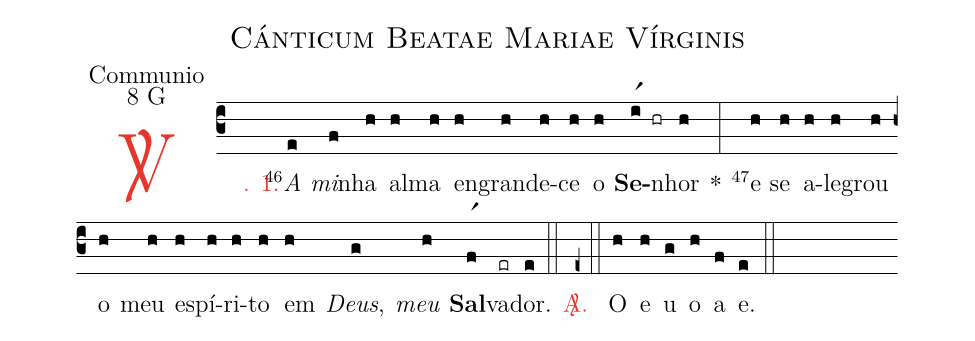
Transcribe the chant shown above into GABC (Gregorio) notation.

name: Cánticum Beatae Mariae Vírginis;
office-part: Communio;
mode: 8;
mode-differentia: G;
%%
(c3)

<c><sp>V/</sp>. 1.</c>() <v>\VSup{46}</v><i>A</i>(e) <i>mi</i>(f)nha(h) al(h)ma(h) en(h)gran(h)de(h)ce(h) o(h) <b>Se</b>(ir1 hr)nhor(h) *(:) <v>\VSup{47}</v>e(h) se(h) a(h)le(h)grou(h) o(h) meu(h) es(h)pí(h)ri(h)to(h) em(h) <i>Deus</i>,(g) <i>meu</i>(h) <b>Sal</b>(fr1)va(er)dor.(e)

(::)

<c><sp>A/</sp>.</c>(e+)

(::)

<eu>O(h) e(h) u(g) o(h) a(f) e.</eu>(e)

(::)
